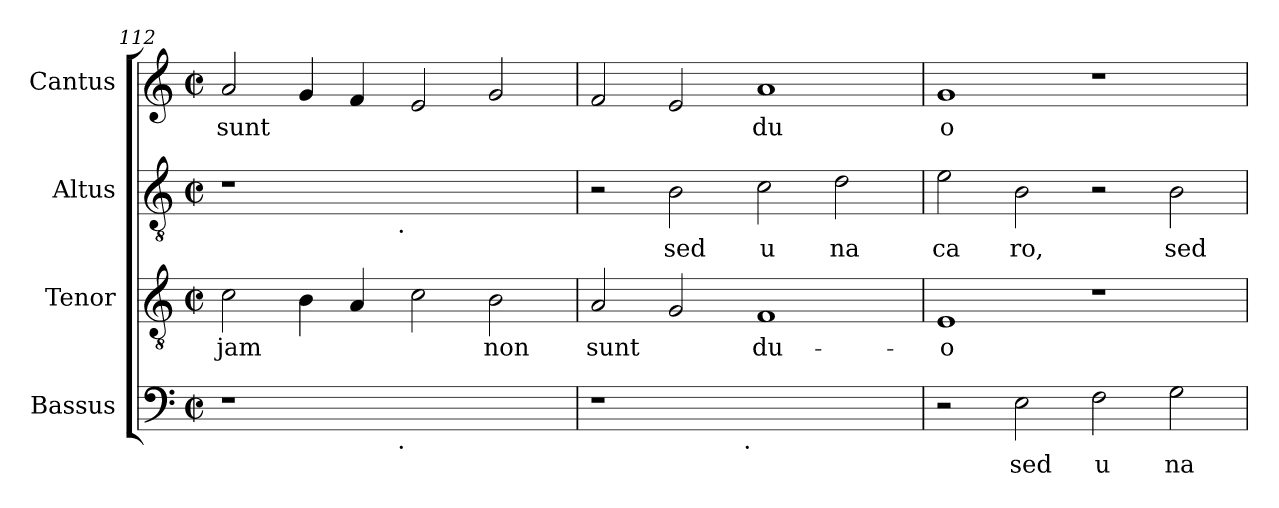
**kern	**text	**kern	**text	**kern	**text	**kern	**text
*part4	*part4	*part3	*part3	*part2	*part2	*part1	*part1
*staff4	*staff4	*staff3	*staff3	*staff2	*staff2	*staff1	*staff1
*I"Bassus	*	*I"Tenor	*	*I"Altus	*	*I"Cantus	*
*clefF4	*	*clefGv2	*	*clefGv2	*	*clefG2	*
*k[]	*	*k[]	*	*k[]	*	*k[]	*
*C:	*	*C:	*	*C:	*	*C:	*
*M2/2	*	*M2/2	*	*M2/2	*	*M2/2	*
*met(c|)	*	*met(c|)	*	*met(c|)	*	*met(c|)	*
=112	=112	=112	=112	=112	=112	=112	=112
!	!	!	!LO:LY:b:cj	!	!	!	!LO:LY:b:cj
*^	*	*	*	*^	*	*	*
1r	2ryy	.	2c\	jam	1r	2ryy	.	2a/	sunt
!	!	!	!	!LO:LY:b:cj	!	!	!	!	!LO:LY:b:cj
.	4...ryy	.	4B\	.	.	4...ryy	.	4g/	.
!	!	!	!	!LO:LY:b:cj	!	!	!	!	!LO:LY:b:cj
.	.	.	4A/	.	.	.	.	4f/	.
!	!	!	!	!	!	!LO:TX:b:t=.	!	!	!
!	!LO:TX:b:t=.	!	!	!	!	!	!	!	!
.	1ryy	.	.	.	.	1ryy	.	.	.
!	!	!	!	!LO:LY:b:cj	!	!	!	!	!LO:LY:b:cj
1ryy	.	.	2c\	.	1ryy	.	.	2e/	.
!	!	!	!	!LO:LY:b:cj	!	!	!	!	!LO:LY:b:cj
.	.	.	2B\	non	.	.	.	2g/	.
.	32ryy	.	.	.	.	32ryy	.	.	.
=113	=113	=113	=113	=113	=113	=113	=113	=113	=113
!	!	!	!	!LO:LY:b:cj	!	!	!	!	!LO:LY:b:cj
*	*	*	*	*	*v	*v	*	*	*
1r	2ryy	.	2A/	sunt	2r	.	2f/	.
!	!	!	!	!LO:LY:b:cj	!	!LO:LY:b:cj	!	!LO:LY:b:cj
.	4...ryy	.	2G/	.	2B\	sed	2e/	.
!	!LO:TX:b:t=.	!	!	!	!	!	!	!
.	1ryy	.	.	.	.	.	.	.
!	!	!	!	!LO:LY:b:cj	!	!LO:LY:b:cj	!	!LO:LY:b:cj
1ryy	.	.	1F	du-	2c\	u	1a	du
!	!	!	!	!	!	!LO:LY:b:cj	!	!
.	.	.	.	.	2d\	na	.	.
.	32ryy	.	.	.	.	.	.	.
=114	=114	=114	=114	=114	=114	=114	=114	=114
!	!	!	!	!LO:LY:b:cj	!	!LO:LY:b:cj	!	!LO:LY:b:cj
*v	*v	*	*	*	*	*	*	*
2r	.	1E	-o	2e\	ca	1g	o
!	!LO:LY:b:cj	!	!	!	!LO:LY:b:cj	!	!
2E\	sed	.	.	2B\	ro,	.	.
!	!LO:LY:b:cj	!	!	!	!	!	!
2F\	u	1r	.	2r	.	1r	.
!	!LO:LY:b:cj	!	!	!	!LO:LY:b:cj	!	!
2G\	na	.	.	2B\	sed	.	.
=	=	=	=	=	=	=	=
*-	*-	*-	*-	*-	*-	*-	*-
